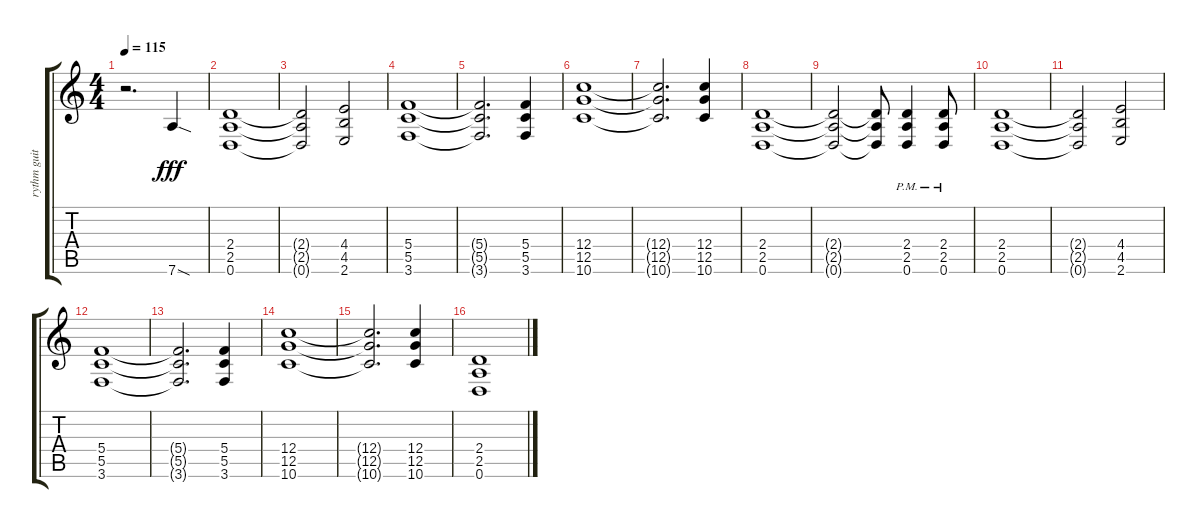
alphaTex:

\track ("rythm guitar" "rythm guit") {instrument distortionguitar}
\staff {score tabs}
\tuning (D4 A3 F3 C3 G2 D2) {hide}
\ts (4 4)
\tempo 115
\clef g2
\ks c
r.2{d dy fff} 7.6{sod}.4 |
(2.4 2.5 0.6).1 |
(2.4{t} 2.5{t} 0.6{t}).2 (4.4 4.5 2.6).2 |
(5.4 5.5 3.6).1 |
(5.4{t} 5.5{t} 3.6{t}).2{d} (5.4 5.5 3.6).4 |
(12.4 12.5 10.6).1 |
(12.4{t} 12.5{t} 10.6{t}).2{d} (12.4 12.5 10.6).4 |
(2.4 2.5 0.6).1 |
(2.4{t} 2.5{t} 0.6{t}).2 (2.4{t} 2.5{t} 0.6{t}).8 (2.4{pm} 2.5{pm} 0.6{pm}).4 (2.4{pm} 2.5{pm} 0.6{pm}).8 |
(2.4 2.5 0.6).1 |
(2.4{t} 2.5{t} 0.6{t}).2 (4.4 4.5 2.6).2 |
(5.4 5.5 3.6).1 |
(5.4{t} 5.5{t} 3.6{t}).2{d} (5.4 5.5 3.6).4 |
(12.4 12.5 10.6).1 |
(12.4{t} 12.5{t} 10.6{t}).2{d} (12.4 12.5 10.6).4 |
(2.4 2.5 0.6).1
